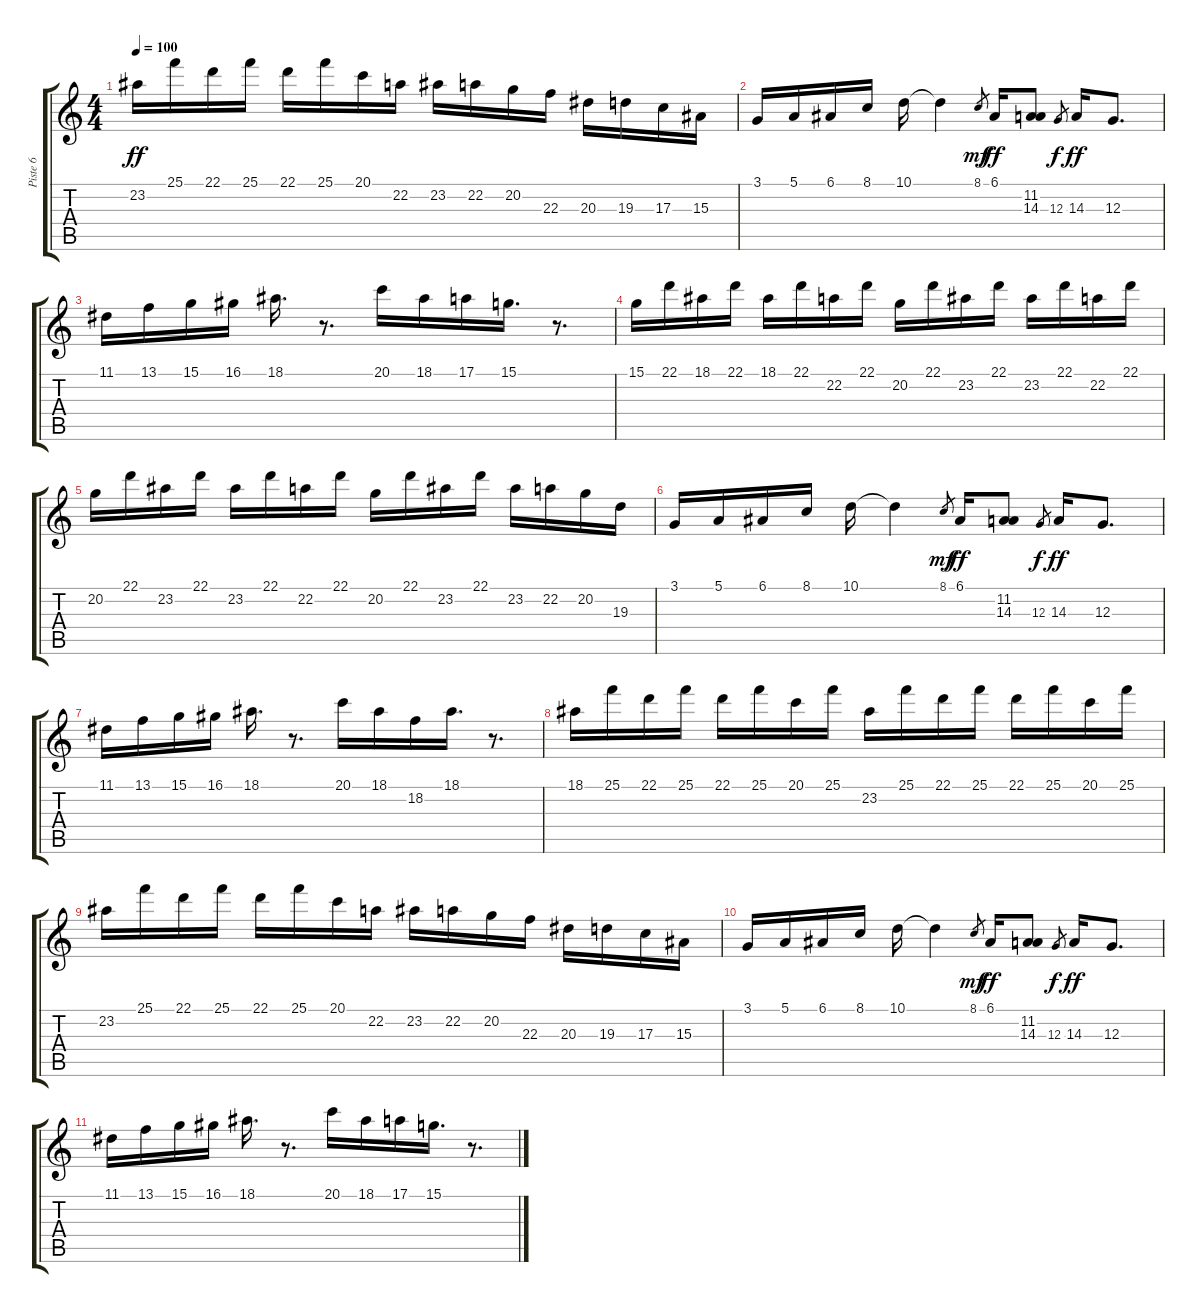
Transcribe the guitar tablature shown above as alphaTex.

\track ("Piste 6" "Piste 6") {instrument stringensemble1}
\staff {score tabs}
\tuning (E4 B3 G3 D3 A2 E2) {hide}
\ts (4 4)
\tempo 100
\clef g2
\ks c
23.2.16{dy ff} 25.1.16 22.1.16 25.1.16 22.1.16 25.1.16 20.1.16 22.2.16 23.2.16 22.2.16 20.2.16 22.3.16 20.3.16 19.3.16 17.3.16 15.3.16 |
3.1.16 5.1.16 6.1.16 8.1.16 10.1.16 10.1{t}.4 8.1.8{gr dy mf} 6.1.16{dy ff} (11.2 14.3).8 12.3.8{gr dy f} 14.3.16{dy ff} 12.3.8{d} |
11.1.16 13.1.16 15.1.16 16.1.16 18.1.16{d} r.8{d} 20.1.16 18.1.16 17.1.16 15.1.16{d} r.8{d} |
15.1.16 22.1.16 18.1.16 22.1.16 18.1.16 22.1.16 22.2.16 22.1.16 20.2.16 22.1.16 23.2.16 22.1.16 23.2.16 22.1.16 22.2.16 22.1.16 |
20.2.16 22.1.16 23.2.16 22.1.16 23.2.16 22.1.16 22.2.16 22.1.16 20.2.16 22.1.16 23.2.16 22.1.16 23.2.16 22.2.16 20.2.16 19.3.16 |
3.1.16 5.1.16 6.1.16 8.1.16 10.1.16 10.1{t}.4 8.1.8{gr dy mf} 6.1.16{dy ff} (11.2 14.3).8 12.3.8{gr dy f} 14.3.16{dy ff} 12.3.8{d} |
11.1.16 13.1.16 15.1.16 16.1.16 18.1.16{d} r.8{d} 20.1.16 18.1.16 18.2.16 18.1.16{d} r.8{d} |
18.1.16 25.1.16 22.1.16 25.1.16 22.1.16 25.1.16 20.1.16 25.1.16 23.2.16 25.1.16 22.1.16 25.1.16 22.1.16 25.1.16 20.1.16 25.1.16 |
23.2.16 25.1.16 22.1.16 25.1.16 22.1.16 25.1.16 20.1.16 22.2.16 23.2.16 22.2.16 20.2.16 22.3.16 20.3.16 19.3.16 17.3.16 15.3.16 |
3.1.16 5.1.16 6.1.16 8.1.16 10.1.16 10.1{t}.4 8.1.8{gr dy mf} 6.1.16{dy ff} (11.2 14.3).8 12.3.8{gr dy f} 14.3.16{dy ff} 12.3.8{d} |
11.1.16 13.1.16 15.1.16 16.1.16 18.1.16{d} r.8{d} 20.1.16 18.1.16 17.1.16 15.1.16{d} r.8{d}
